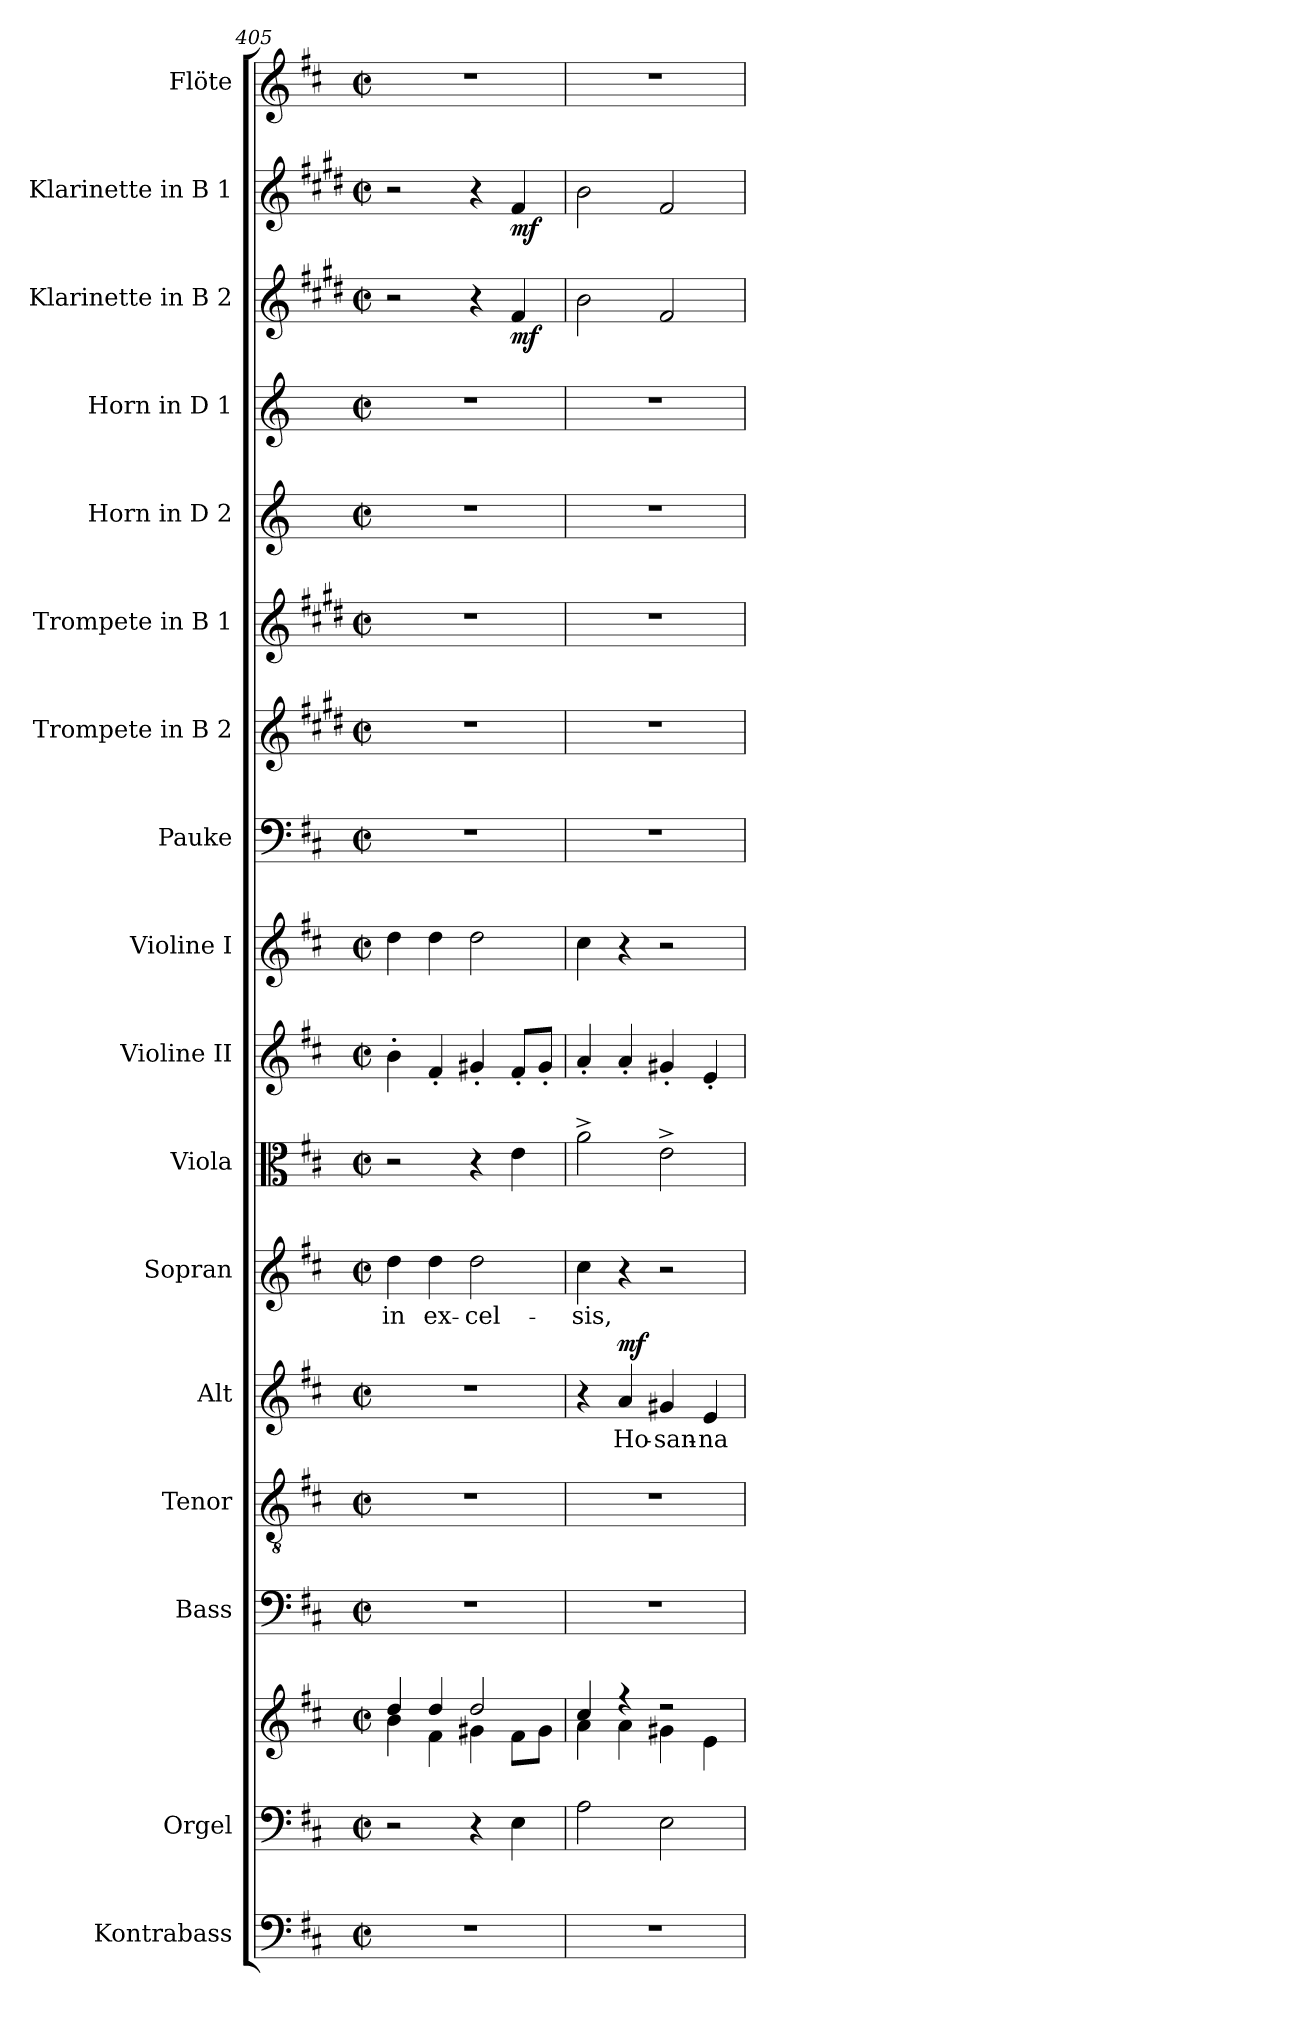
**kern	**kern	**kern	**kern	**kern	**kern	**text	**dynam	**kern	**text	**kern	**kern	**kern	**kern	**kern	**kern	**kern	**kern	**kern	**dynam	**kern	**dynam	**kern
*part17	*part16	*part16	*part15	*part14	*part13	*part13	*part13	*part12	*part12	*part11	*part10	*part9	*part8	*part7	*part6	*part5	*part4	*part3	*part3	*part2	*part2	*part1
*staff18	*staff17	*staff16	*staff15	*staff14	*staff13	*staff13	*staff13	*staff12	*staff12	*staff11	*staff10	*staff9	*staff8	*staff7	*staff6	*staff5	*staff4	*staff3	*staff3	*staff2	*staff2	*staff1
*I"Kontrabass	*I"Orgel	*	*I"Bass	*I"Tenor	*I"Alt	*	*	*I"Sopran	*	*I"Viola	*I"Violine II	*I"Violine I	*I"Pauke	*I"Trompete in B 2	*I"Trompete in B 1	*I"Horn in D 2	*I"Horn in D 1	*I"Klarinette in B 2	*	*I"Klarinette in B 1	*	*I"Flöte
*I'Kb.	*I'Org.	*	*I'B	*I'T	*I'A	*	*	*I'S	*	*I'Vla.	*I'Vl. II	*I'Vl. I	*I'Pk.	*I'Trp. 2	*I'Trp. 1	*I'Hrn. 2	*I'Hrn. 1	*I'Kl. 2	*	*I'Kl. 1	*	*I'Fl.
*clefF4	*clefF4	*clefG2	*clefF4	*clefGv2	*clefG2	*	*	*clefG2	*	*clefC3	*clefG2	*clefG2	*clefF4	*clefG2	*clefG2	*clefG2	*clefG2	*clefG2	*	*clefG2	*	*clefG2
*ITrd7c12	*	*	*	*	*	*	*	*	*	*	*	*	*	*ITrd1c2	*ITrd1c2	*ITrd-1c-2	*ITrd-1c-2	*ITrd1c2	*	*ITrd1c2	*	*
*k[f#c#]	*k[f#c#]	*k[f#c#]	*k[f#c#]	*k[f#c#]	*k[f#c#]	*	*	*k[f#c#]	*	*k[f#c#]	*k[f#c#]	*k[f#c#]	*k[f#c#]	*k[f#c#]	*k[f#c#]	*k[f#c#]	*k[f#c#]	*k[f#c#]	*	*k[f#c#]	*	*k[f#c#]
*D:	*D:	*D:	*D:	*D:	*D:	*	*	*D:	*	*D:	*D:	*D:	*D:	*D:	*D:	*D:	*D:	*D:	*	*D:	*	*D:
*M2/2	*M2/2	*M2/2	*M2/2	*M2/2	*M2/2	*	*	*M2/2	*	*M2/2	*M2/2	*M2/2	*M2/2	*M2/2	*M2/2	*M2/2	*M2/2	*M2/2	*	*M2/2	*	*M2/2
*met(c|)	*met(c|)	*met(c|)	*met(c|)	*met(c|)	*met(c|)	*	*	*met(c|)	*	*met(c|)	*met(c|)	*met(c|)	*met(c|)	*met(c|)	*met(c|)	*met(c|)	*met(c|)	*met(c|)	*	*met(c|)	*	*met(c|)
=405	=405	=405	=405	=405	=405	=405	=405	=405	=405	=405	=405	=405	=405	=405	=405	=405	=405	=405	=405	=405	=405	=405
*	*	*^	*	*	*	*	*	*	*	*	*	*	*	*	*	*	*	*	*	*	*	*
!	!	!	!	!	!	!	!	!	!	!LO:LY:b	!	!	!	!	!	!	!	!	!	!	!	!	!
1r	2r	4dd/	4b\	1r	1r	1r	.	.	4dd\	in	2r	4b'>\	4dd\	1r	1r	1r	1r	1r	2r	.	2r	.	1r
!	!	!	!	!	!	!	!	!	!	!LO:LY:b	!	!	!	!	!	!	!	!	!	!	!	!	!
.	.	4dd/	4f#\	.	.	.	.	.	4dd\	ex-	.	4f#'</	4dd\	.	.	.	.	.	.	.	.	.	.
!	!	!	!	!	!	!	!	!	!	!LO:LY:b	!	!	!	!	!	!	!	!	!	!	!	!	!
.	4r	2dd/	4g#X\	.	.	.	.	.	2dd\	-cel-	4r	4g#X'</	2dd\	.	.	.	.	.	4r	.	4r	.	.
!	!	!	!	!	!	!	!	!	!	!	!	!	!	!	!	!	!	!	!	!LO:DY:b	!	!LO:DY:b	!
.	4E\	.	8f#\L	.	.	.	.	.	.	.	4e\	8f#'</L	.	.	.	.	.	.	4e/	mf	4e/	mf	.
.	.	.	8g#\J	.	.	.	.	.	.	.	.	8g#'</J	.	.	.	.	.	.	.	.	.	.	.
=406	=406	=406	=406	=406	=406	=406	=406	=406	=406	=406	=406	=406	=406	=406	=406	=406	=406	=406	=406	=406	=406	=406	=406
!	!	!	!	!	!	!	!	!	!	!LO:LY:b	!	!	!	!	!	!	!	!	!	!	!	!	!
1r	2A\	4cc#/	4a\	1r	1r	4r	.	.	4cc#\	-sis,	2a^>\	4a'</	4cc#\	1r	1r	1r	1r	1r	2a\	.	2a\	.	1r
!	!	!	!	!	!	!	!LO:LY:b	!LO:DY:a	!	!	!	!	!	!	!	!	!	!	!	!	!	!	!
.	.	4rff	4a\	.	.	4a/	Ho-	mf	4r	.	.	4a'</	4r	.	.	.	.	.	.	.	.	.	.
!	!	!	!	!	!	!	!LO:LY:b	!	!	!	!	!	!	!	!	!	!	!	!	!	!	!	!
.	2E\	2rdd	4g#X\	.	.	4g#X/	-san-	.	2r	.	2e^>\	4g#X'</	2r	.	.	.	.	.	2e/	.	2e/	.	.
!	!	!	!	!	!	!	!LO:LY:b	!	!	!	!	!	!	!	!	!	!	!	!	!	!	!	!
.	.	.	4e\	.	.	4e/	-na	.	.	.	.	4e'</	.	.	.	.	.	.	.	.	.	.	.
*	*	*v	*v	*	*	*	*	*	*	*	*	*	*	*	*	*	*	*	*	*	*	*	*
=	=	=	=	=	=	=	=	=	=	=	=	=	=	=	=	=	=	=	=	=	=	=
*-	*-	*-	*-	*-	*-	*-	*-	*-	*-	*-	*-	*-	*-	*-	*-	*-	*-	*-	*-	*-	*-	*-
